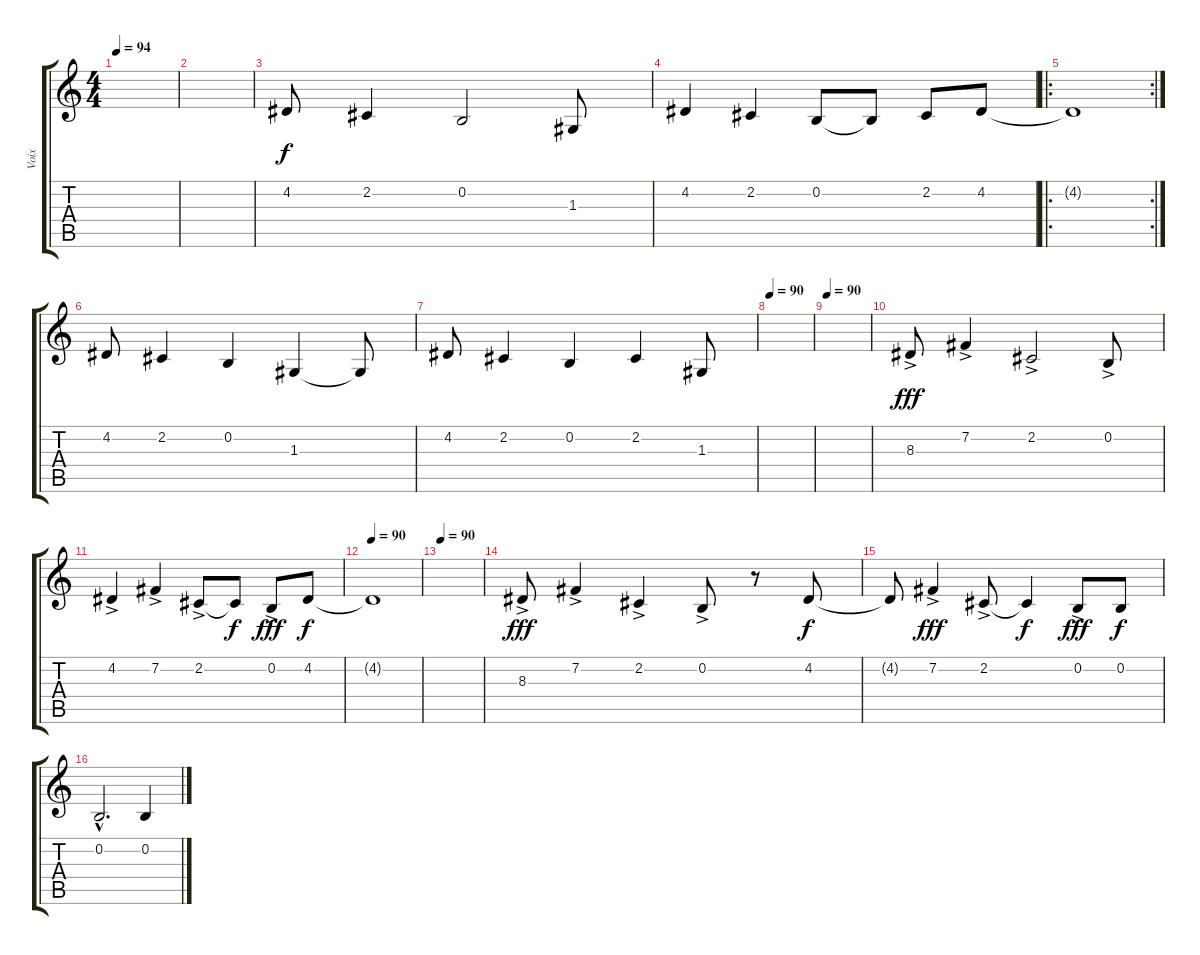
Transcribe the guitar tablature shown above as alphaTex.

\track ("Voix" "Voix") {instrument ocarina}
\staff {score tabs}
\tuning (E4 B3 G3 D3 A2 E2) {hide}
\ts (4 4)
\tempo 94
\clef g2
\ks c
|
|
4.2.8 2.2.4 0.2.2 1.3.8 |
4.2.4 2.2.4 0.2.8 0.2{t}.8 2.2.8 4.2.8 |
\ro
\rc 2
4.2{t}.1 |
4.2.8 2.2.4 0.2.4 1.3.4 1.3{t}.8 |
4.2.8 2.2.4 0.2.4 2.2.4 1.3.8 |
\tempo 90
|
\tempo 90
|
8.3{ac}.8{dy fff} 7.2{ac}.4 2.2{ac}.2 0.2{ac}.8 |
4.2{ac}.4 7.2{ac}.4 2.2{ac}.8 2.2{t}.8{dy f} 0.2{ac}.8{dy fff} 4.2.8{dy f} |
\tempo 90
4.2{t}.1 |
\tempo 90
|
8.3{ac}.8{dy fff} 7.2{ac}.4 2.2{ac}.4 0.2{ac}.8 r.8 4.2.8{dy f} |
4.2{t}.8 7.2{ac}.4{dy fff} 2.2{ac}.8 2.2{t}.4{dy f} 0.2{ac}.8{dy fff} 0.2.8{dy f} |
0.2{hac}.2{d} 0.2.4
